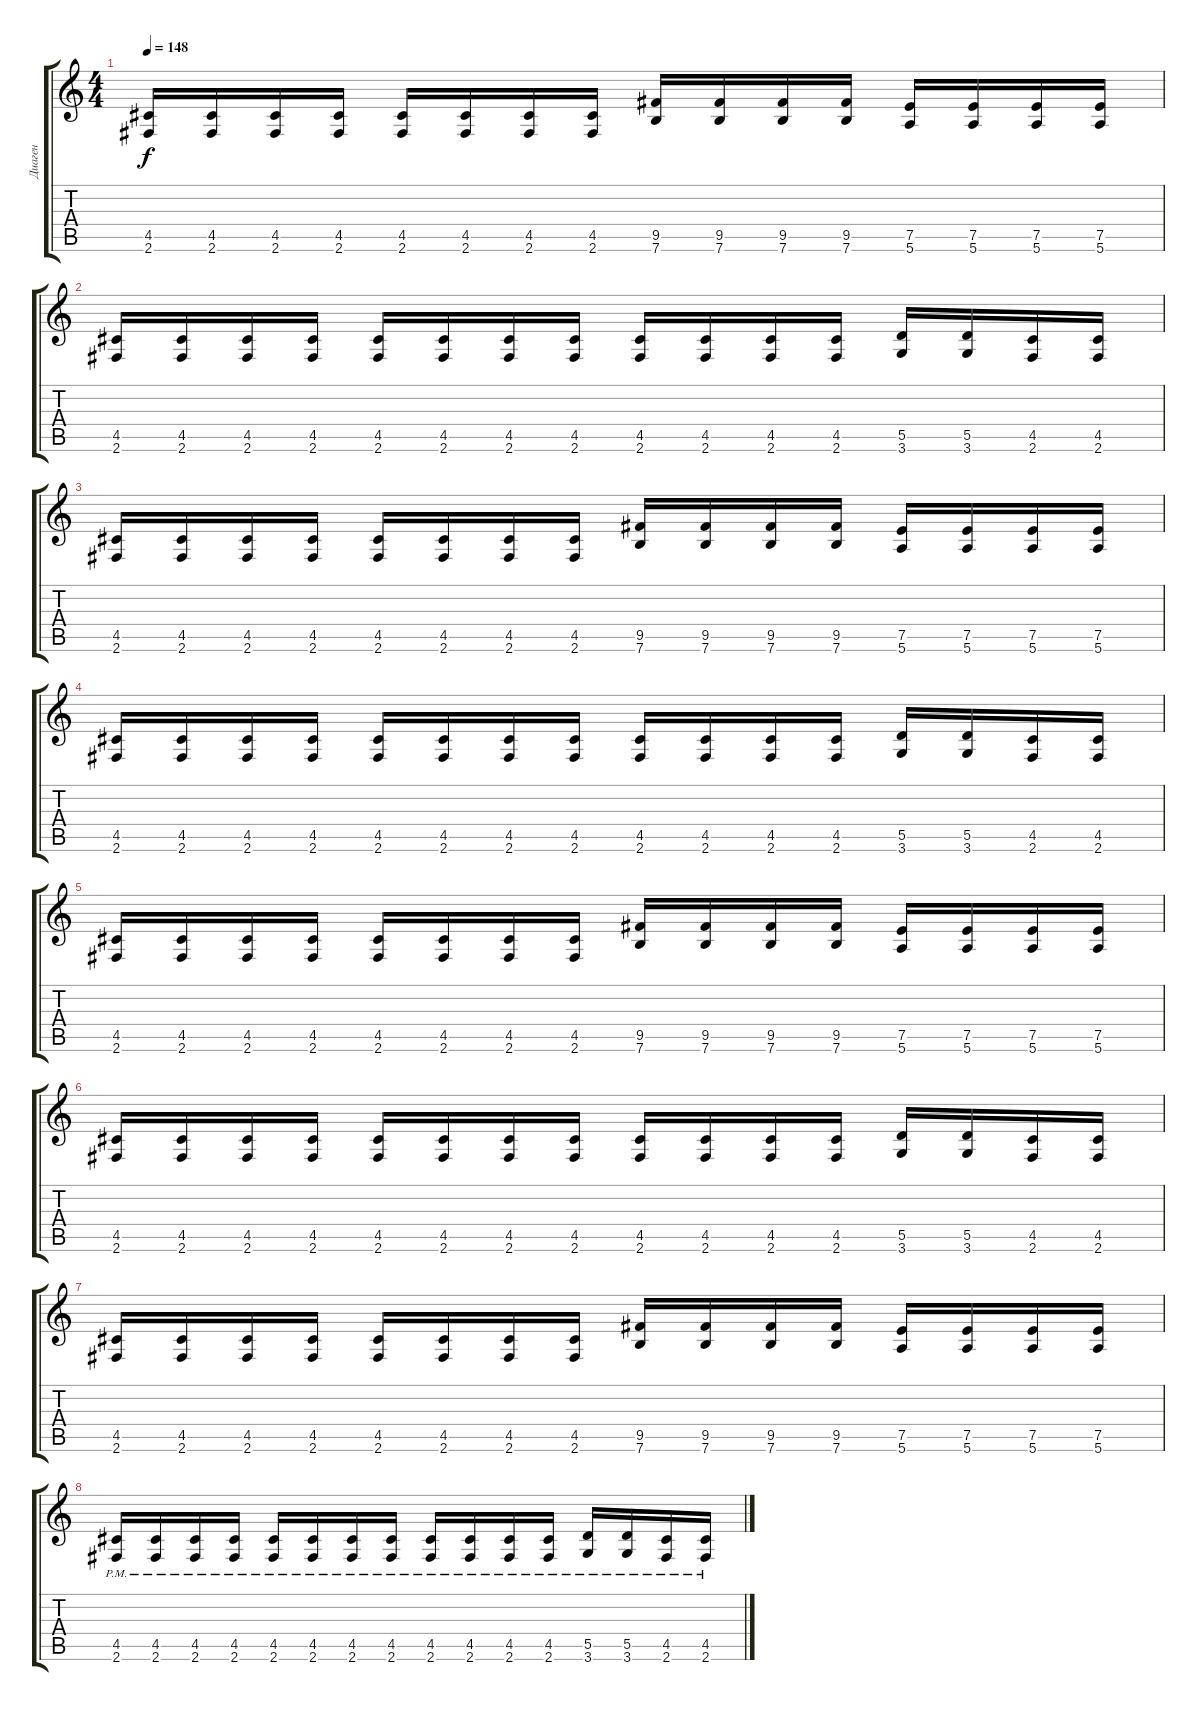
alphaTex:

\track ("Диаген" "Диаген") {instrument distortionguitar}
\staff {score tabs}
\tuning (E4 B3 G3 D3 A2 E2) {hide}
\ts (4 4)
\tempo 148
\clef g2
\ks c
(4.5 2.6).16{dy f} (4.5 2.6).16 (4.5 2.6).16 (4.5 2.6).16 (4.5 2.6).16 (4.5 2.6).16 (4.5 2.6).16 (4.5 2.6).16 (9.5 7.6).16 (9.5 7.6).16 (9.5 7.6).16 (9.5 7.6).16 (7.5 5.6).16 (7.5 5.6).16 (7.5 5.6).16 (7.5 5.6).16 |
(4.5 2.6).16 (4.5 2.6).16 (4.5 2.6).16 (4.5 2.6).16 (4.5 2.6).16 (4.5 2.6).16 (4.5 2.6).16 (4.5 2.6).16 (4.5 2.6).16 (4.5 2.6).16 (4.5 2.6).16 (4.5 2.6).16 (5.5 3.6).16 (5.5 3.6).16 (4.5 2.6).16 (4.5 2.6).16 |
(4.5 2.6).16 (4.5 2.6).16 (4.5 2.6).16 (4.5 2.6).16 (4.5 2.6).16 (4.5 2.6).16 (4.5 2.6).16 (4.5 2.6).16 (9.5 7.6).16 (9.5 7.6).16 (9.5 7.6).16 (9.5 7.6).16 (7.5 5.6).16 (7.5 5.6).16 (7.5 5.6).16 (7.5 5.6).16 |
(4.5 2.6).16 (4.5 2.6).16 (4.5 2.6).16 (4.5 2.6).16 (4.5 2.6).16 (4.5 2.6).16 (4.5 2.6).16 (4.5 2.6).16 (4.5 2.6).16 (4.5 2.6).16 (4.5 2.6).16 (4.5 2.6).16 (5.5 3.6).16 (5.5 3.6).16 (4.5 2.6).16 (4.5 2.6).16 |
(4.5 2.6).16 (4.5 2.6).16 (4.5 2.6).16 (4.5 2.6).16 (4.5 2.6).16 (4.5 2.6).16 (4.5 2.6).16 (4.5 2.6).16 (9.5 7.6).16 (9.5 7.6).16 (9.5 7.6).16 (9.5 7.6).16 (7.5 5.6).16 (7.5 5.6).16 (7.5 5.6).16 (7.5 5.6).16 |
(4.5 2.6).16 (4.5 2.6).16 (4.5 2.6).16 (4.5 2.6).16 (4.5 2.6).16 (4.5 2.6).16 (4.5 2.6).16 (4.5 2.6).16 (4.5 2.6).16 (4.5 2.6).16 (4.5 2.6).16 (4.5 2.6).16 (5.5 3.6).16 (5.5 3.6).16 (4.5 2.6).16 (4.5 2.6).16 |
(4.5 2.6).16 (4.5 2.6).16 (4.5 2.6).16 (4.5 2.6).16 (4.5 2.6).16 (4.5 2.6).16 (4.5 2.6).16 (4.5 2.6).16 (9.5 7.6).16 (9.5 7.6).16 (9.5 7.6).16 (9.5 7.6).16 (7.5 5.6).16 (7.5 5.6).16 (7.5 5.6).16 (7.5 5.6).16 |
(4.5{pm} 2.6{pm}).16 (4.5{pm} 2.6{pm}).16 (4.5{pm} 2.6{pm}).16 (4.5{pm} 2.6{pm}).16 (4.5{pm} 2.6{pm}).16 (4.5{pm} 2.6{pm}).16 (4.5{pm} 2.6{pm}).16 (4.5{pm} 2.6{pm}).16 (4.5{pm} 2.6{pm}).16 (4.5{pm} 2.6{pm}).16 (4.5{pm} 2.6{pm}).16 (4.5{pm} 2.6{pm}).16 (5.5{pm} 3.6{pm}).16 (5.5{pm} 3.6{pm}).16 (4.5{pm} 2.6{pm}).16 (4.5{pm} 2.6{pm}).16
